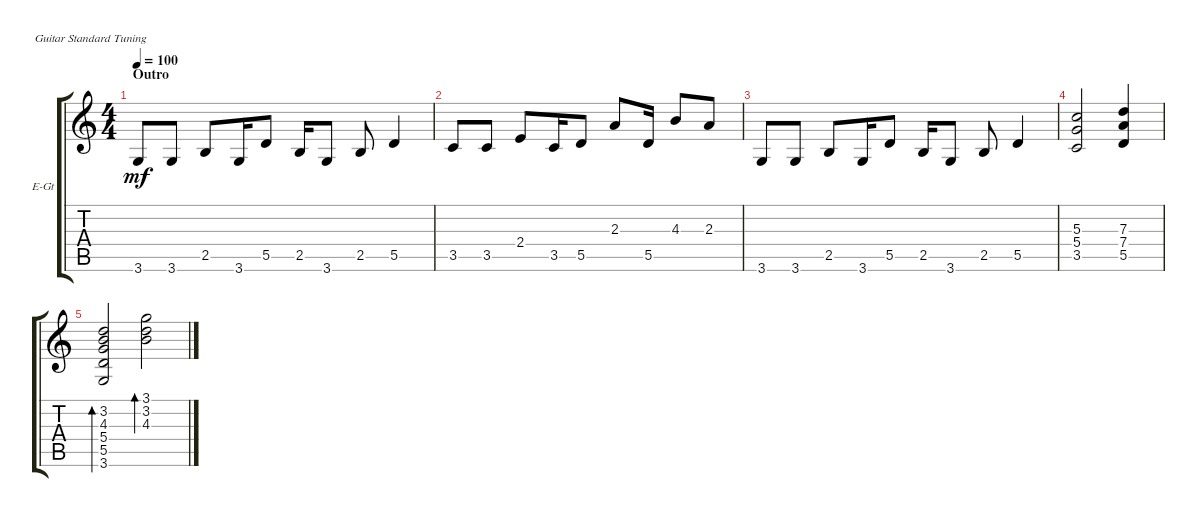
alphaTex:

\defaultSystemsLayout 4
\bracketExtendMode groupsimilarinstruments
\firstSystemTrackNameOrientation horizontal
\otherSystemsTrackNameOrientation horizontal
\track ("Intro & Outro" "E-Gt") {instrument electricguitarclean}
\staff {score tabs}
\tuning (E4 B3 G3 D3 A2 E2)
\ts (4 4)
\section ("" "Outro")
\tempo 100
\clef g2
\ks c
3.6.8{dy mf} 3.6.8 2.5.8 3.6.16 5.5.8 2.5.16 3.6.8 2.5.8 5.5.4 |
3.5.8 3.5.8 2.4.8 3.5.16 5.5.8 2.3.8 5.5.16 4.3.8 2.3.8 |
3.6.8 3.6.8 2.5.8 3.6.16 5.5.8 2.5.16 3.6.8 2.5.8 5.5.4 |
(5.4 3.5 5.3).2 (7.3 7.4 5.5).4 |
(3.6 5.5 5.4 4.3 3.2).2{bd 960} (4.3 3.2 3.1).2{bd 126}
